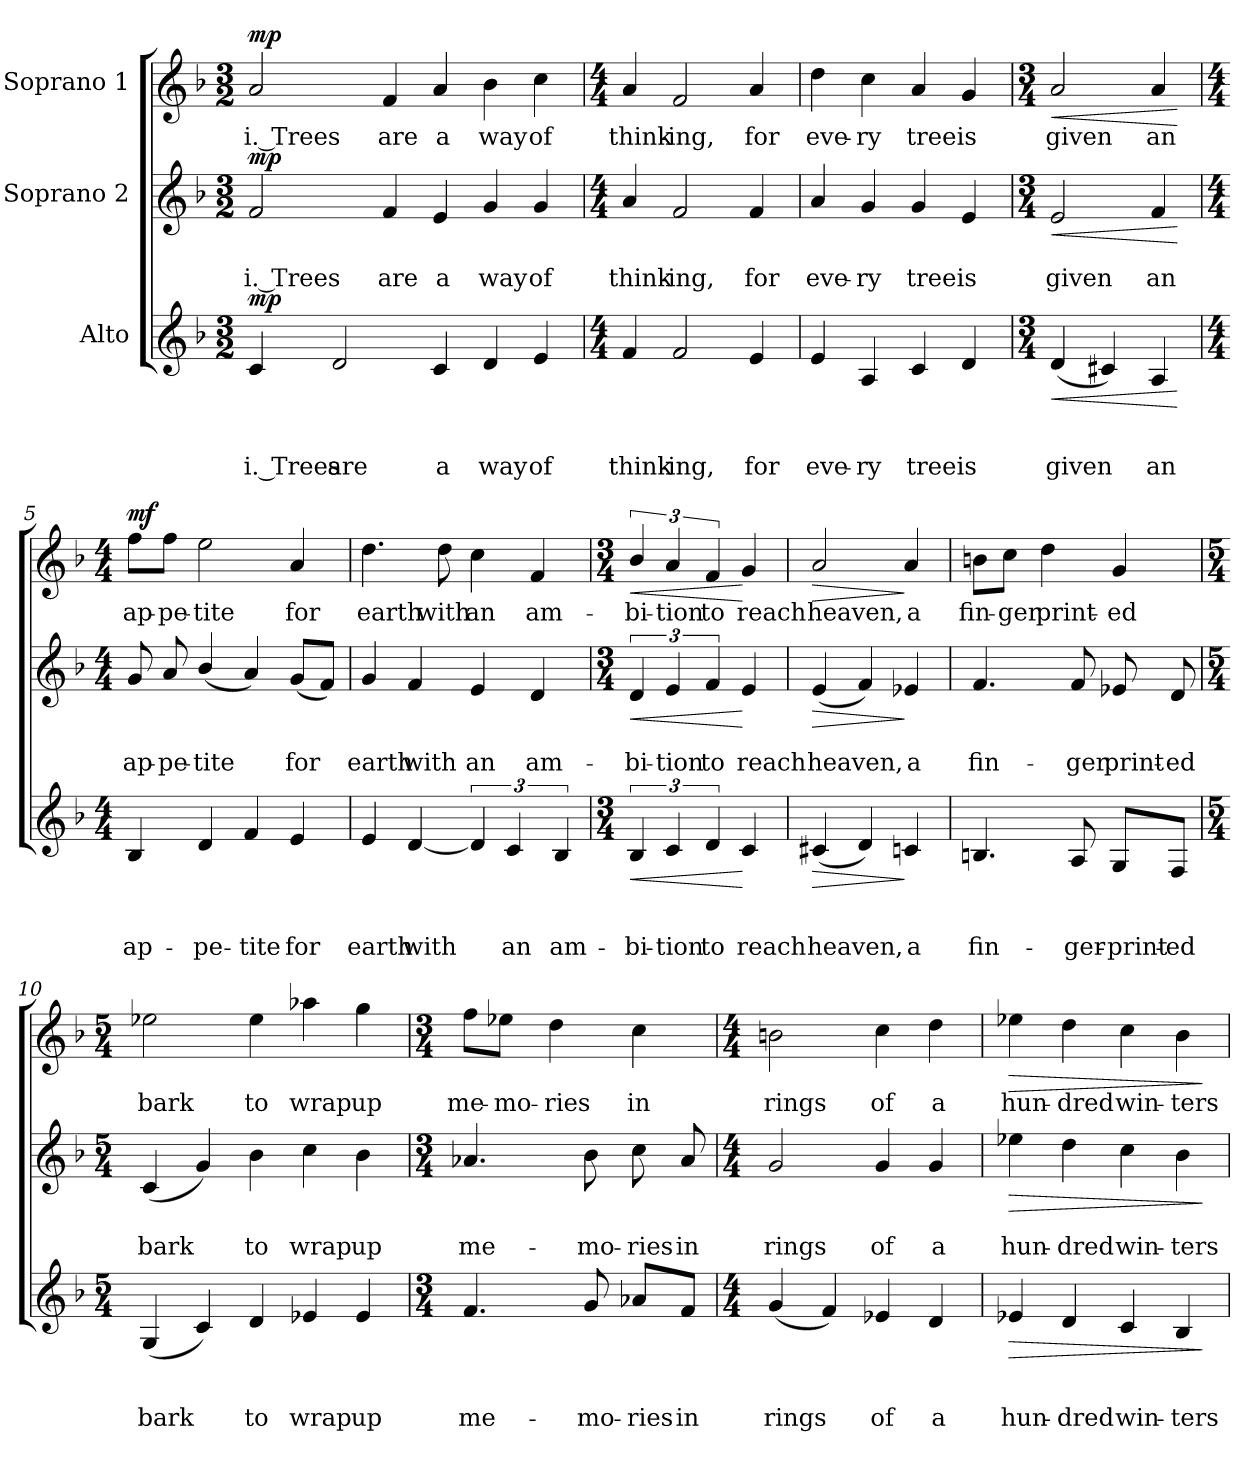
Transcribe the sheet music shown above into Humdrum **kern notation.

**kern	**text	**text	**text	**dynam	**kern	**text	**text	**dynam	**kern	**text	**dynam
*part3	*part3	*part3	*part3	*part3	*part2	*part2	*part2	*part2	*part1	*part1	*part1
*staff3	*staff3	*staff3	*staff3	*staff3	*staff2	*staff2	*staff2	*staff2	*staff1	*staff1	*staff1
*I"Alto	*	*	*	*	*I"Soprano 2	*	*	*	*I"Soprano 1	*	*
*clefG2	*	*	*	*	*clefG2	*	*	*	*clefG2	*	*
*k[b-]	*	*	*	*	*k[b-]	*	*	*	*k[b-]	*	*
*F:	*	*	*	*	*F:	*	*	*	*F:	*	*
*M3/2	*	*	*	*	*M3/2	*	*	*	*M3/2	*	*
=1	=1	=1	=1	=1	=1	=1	=1	=1	=1	=1	=1
!	!	!	!LO:LY:b:rj	!LO:DY:a	!	!	!LO:LY:b:rj	!LO:DY:a	!	!LO:LY:b:rj	!LO:DY:a
4c/	.	.	i. Trees	mp	2f/	.	i. Trees	mp	2a/	i. Trees	mp
!	!	!	!LO:LY:b	!	!	!	!	!	!	!	!
2d/	.	.	are	.	.	.	.	.	.	.	.
!	!	!	!	!	!	!	!LO:LY:b	!	!	!LO:LY:b	!
.	.	.	.	.	4f/	.	are	.	4f/	are	.
!	!	!	!LO:LY:b	!	!	!	!LO:LY:b	!	!	!LO:LY:b	!
4c/	.	.	a	.	4e/	.	a	.	4a/	a	.
!	!	!	!LO:LY:b	!	!	!	!LO:LY:b	!	!	!LO:LY:b	!
4d/	.	.	way	.	4g/	.	way	.	4b-\	way	.
!	!	!	!LO:LY:b	!	!	!	!LO:LY:b	!	!	!LO:LY:b	!
4e/	.	.	of	.	4g/	.	of	.	4cc\	of	.
=2	=2	=2	=2	=2	=2	=2	=2	=2	=2	=2	=2
*M4/4	*	*	*	*	*M4/4	*	*	*	*M4/4	*	*
!	!	!	!LO:LY:b	!	!	!	!LO:LY:b	!	!	!LO:LY:b	!
4f/	.	.	think-	.	4a/	.	think-	.	4a/	think-	.
!	!	!	!LO:LY:b:rj	!	!	!	!LO:LY:b:rj	!	!	!LO:LY:b:rj	!
2f/	.	.	-ing,	.	2f/	.	-ing,	.	2f/	-ing,	.
!	!	!	!LO:LY:b	!	!	!	!LO:LY:b	!	!	!LO:LY:b	!
4e/	.	.	for	.	4f/	.	for	.	4a/	for	.
=3	=3	=3	=3	=3	=3	=3	=3	=3	=3	=3	=3
!	!	!	!LO:LY:b	!	!	!	!LO:LY:b	!	!	!LO:LY:b	!
4e/	.	.	eve-	.	4a/	.	eve-	.	4dd\	eve-	.
!	!	!	!LO:LY:b:rj	!	!	!	!LO:LY:b:rj	!	!	!LO:LY:b:rj	!
4A/	.	.	-ry	.	4g/	.	-ry	.	4cc\	-ry	.
!	!	!	!LO:LY:b	!	!	!	!LO:LY:b	!	!	!LO:LY:b	!
4c/	.	.	tree	.	4g/	.	tree	.	4a/	tree	.
!	!	!	!LO:LY:b	!	!	!	!LO:LY:b	!	!	!LO:LY:b	!
4d/	.	.	is	.	4e/	.	is	.	4g/	is	.
=4	=4	=4	=4	=4	=4	=4	=4	=4	=4	=4	=4
*M3/4	*	*	*	*	*M3/4	*	*	*	*M3/4	*	*
!	!	!	!LO:LY:b	!LO:HP:b	!	!	!LO:LY:b	!LO:HP:b	!	!LO:LY:b	!LO:HP:b
(<4d/	.	.	given	<	2e/	.	given	<	2a/	given	<
4c#X/)	.	.	.	.	.	.	.	.	.	.	.
!	!	!	!LO:LY:b	!	!	!	!LO:LY:b	!	!	!LO:LY:b	!
4A/	.	.	an	.	4f/	.	an	.	4a/	an	.
.	.	.	.	[	.	.	.	[	.	.	[
!!LO:LB:g=z
=5	=5	=5	=5	=5	=5	=5	=5	=5	=5	=5	=5
*M4/4	*	*	*	*	*M4/4	*	*	*	*M4/4	*	*
!	!	!	!LO:LY:b	!	!	!	!LO:LY:b	!LO:DY:a	!	!LO:LY:b	!
!	!	!	!	!	!	!	!	!LO:DY:n=1:b	!	!	!LO:DY:a
4B-/	.	.	ap-	.	8g/	.	ap-	mf mf	8ff\L	ap-	mf
!	!	!	!	!	!	!	!LO:LY:b:rj	!	!	!LO:LY:b	!
.	.	.	.	.	8a/	.	-pe-	.	8ff\J	-pe-	.
!	!	!	!LO:LY:b	!	!	!	!LO:LY:b	!	!	!LO:LY:b:rj	!
4d/	.	.	-pe-	.	(<4b-/	.	-tite	.	2ee\	-tite	.
!	!	!	!LO:LY:b:rj	!	!	!	!	!	!	!	!
4f/	.	.	-tite	.	4a/)	.	.	.	.	.	.
!	!	!	!LO:LY:b	!	!	!	!LO:LY:b	!	!	!LO:LY:b	!
4e/	.	.	for	.	(<8g/L	.	for	.	4a/	for	.
.	.	.	.	.	8f/J)	.	.	.	.	.	.
=6	=6	=6	=6	=6	=6	=6	=6	=6	=6	=6	=6
!	!	!	!LO:LY:b	!	!	!	!LO:LY:b	!	!	!LO:LY:b	!
4e/	.	.	earth	.	4g/	.	earth	.	4.dd\	earth	.
!	!	!	!LO:LY:b	!	!	!	!LO:LY:b	!	!	!	!
[<4d/	.	.	with	.	4f/	.	with	.	.	.	.
!	!	!	!	!	!	!	!	!	!	!LO:LY:b	!
.	.	.	.	.	.	.	.	.	8dd\	with	.
!	!	!	!	!	!	!	!LO:LY:b	!	!	!LO:LY:b	!
6d/]	.	.	.	.	4e/	.	an	.	4cc\	an	.
!	!	!	!LO:LY:b	!	!	!	!	!	!	!	!
6c/	.	.	an	.	.	.	.	.	.	.	.
!	!	!	!	!	!	!	!LO:LY:b	!	!	!LO:LY:b	!
.	.	.	.	.	4d/	.	am-	.	4f/	am-	.
!	!	!	!LO:LY:b	!	!	!	!	!	!	!	!
6B-/	.	.	am-	.	.	.	.	.	.	.	.
=7	=7	=7	=7	=7	=7	=7	=7	=7	=7	=7	=7
*M3/4	*	*	*	*	*M3/4	*	*	*	*M3/4	*	*
!	!	!	!LO:LY:b	!LO:HP:b	!	!	!LO:LY:b	!LO:HP:b	!	!LO:LY:b	!LO:HP:b
6B-/	.	.	-bi-	<	6d/	.	-bi-	<	6b-/	-bi-	<
!	!	!	!LO:LY:b	!	!	!	!LO:LY:b	!	!	!LO:LY:b	!
6c/	.	.	-tion	.	6e/	.	-tion	.	6a/	-tion	.
!	!	!	!LO:LY:b	!	!	!	!LO:LY:b	!	!	!LO:LY:b	!
6d/	.	.	to	.	6f/	.	to	.	6f/	to	.
!	!	!	!LO:LY:b	!	!	!	!LO:LY:b	!	!	!LO:LY:b	!
4c/	.	.	reach	[	4e/	.	reach	[	4g/	reach	[
=8	=8	=8	=8	=8	=8	=8	=8	=8	=8	=8	=8
!	!	!	!LO:LY:b	!LO:HP:b	!	!	!LO:LY:b	!LO:HP:b	!	!LO:LY:b	!LO:HP:b
(<4c#X/	.	.	heaven,	>	(<4e/	.	heaven,	>	2a/	heaven,	>
4d/)	.	.	.	.	4f/)	.	.	.	.	.	.
!	!	!	!LO:LY:b	!	!	!	!LO:LY:b	!	!	!LO:LY:b	!
4cn/	.	.	a	]	4e-X/	.	a	]	4a/	a	]
!!LO:LB:g=z
=9	=9	=9	=9	=9	=9	=9	=9	=9	=9	=9	=9
!	!	!	!LO:LY:b	!	!	!	!LO:LY:b	!	!	!LO:LY:b	!
4.Bn/	.	.	fin-	.	4.f/	.	fin-	.	8bn\L	fin-	.
!	!	!	!	!	!	!	!	!	!	!LO:LY:b:rj	!
.	.	.	.	.	.	.	.	.	8cc\J	-ger	.
!	!	!	!	!	!	!	!	!	!	!LO:LY:b	!
.	.	.	.	.	.	.	.	.	4dd\	print-	.
!	!	!	!LO:LY:b	!	!	!	!LO:LY:b	!	!	!	!
8A/	.	.	-ger-	.	8f/	.	-ger	.	.	.	.
!	!	!	!LO:LY:b	!	!	!	!LO:LY:b	!	!	!LO:LY:b	!
8G/L	.	.	-print-	.	8e-X/	.	print-	.	4g/	-ed	.
!	!	!	!LO:LY:b:rj	!	!	!	!LO:LY:b:rj	!	!	!	!
8F/J	.	.	-ed	.	8d/	.	-ed	.	.	.	.
=10	=10	=10	=10	=10	=10	=10	=10	=10	=10	=10	=10
*M5/4	*	*	*	*	*M5/4	*	*	*	*M5/4	*	*
!	!	!	!LO:LY:b	!	!	!	!LO:LY:b	!	!	!LO:LY:b	!
(<4G/	.	.	bark	.	(<4c/	.	bark	.	2ee-X\	bark	.
4c/)	.	.	.	.	4g/)	.	.	.	.	.	.
!	!	!	!LO:LY:b	!	!	!	!LO:LY:b	!	!	!LO:LY:b	!
4d/	.	.	to	.	4b-\	.	to	.	4ee-\	to	.
!	!	!	!LO:LY:b	!	!	!	!LO:LY:b	!	!	!LO:LY:b	!
4e-X/	.	.	wrap	.	4cc\	.	wrap	.	4aa-X\	wrap	.
!	!	!	!LO:LY:b	!	!	!	!LO:LY:b	!	!	!LO:LY:b	!
4e-/	.	.	up	.	4b-\	.	up	.	4gg\	up	.
=11	=11	=11	=11	=11	=11	=11	=11	=11	=11	=11	=11
*M3/4	*	*	*	*	*M3/4	*	*	*	*M3/4	*	*
!	!	!	!LO:LY:b	!	!	!	!LO:LY:b	!	!	!LO:LY:b	!
4.f/	.	.	me-	.	4.a-X/	.	me-	.	8ff\L	me-	.
!	!	!	!	!	!	!	!	!	!	!LO:LY:b	!
.	.	.	.	.	.	.	.	.	8ee-X\J	-mo-	.
!	!	!	!	!	!	!	!	!	!	!LO:LY:b:rj	!
.	.	.	.	.	.	.	.	.	4dd\	-ries	.
!	!	!	!LO:LY:b	!	!	!	!LO:LY:b	!	!	!	!
8g/	.	.	-mo-	.	8b-\	.	-mo-	.	.	.	.
!	!	!	!LO:LY:b:rj	!	!	!	!LO:LY:b:rj	!	!	!LO:LY:b	!
8a-X/L	.	.	-ries	.	8cc\	.	-ries	.	4cc\	in	.
!	!	!	!LO:LY:b	!	!	!	!LO:LY:b	!	!	!	!
8f/J	.	.	in	.	8a-/	.	in	.	.	.	.
=12	=12	=12	=12	=12	=12	=12	=12	=12	=12	=12	=12
*M4/4	*	*	*	*	*M4/4	*	*	*	*M4/4	*	*
!	!	!	!LO:LY:b	!	!	!	!LO:LY:b	!	!	!LO:LY:b	!
(<4g/	.	.	rings	.	2g/	.	rings	.	2bn\	rings	.
4f/)	.	.	.	.	.	.	.	.	.	.	.
!	!	!	!LO:LY:b	!	!	!	!LO:LY:b	!	!	!LO:LY:b	!
4e-X/	.	.	of	.	4g/	.	of	.	4cc\	of	.
!	!	!	!LO:LY:b	!	!	!	!LO:LY:b	!	!	!LO:LY:b	!
4d/	.	.	a	.	4g/	.	a	.	4dd\	a	.
!!LO:PB:g=z
=13	=13	=13	=13	=13	=13	=13	=13	=13	=13	=13	=13
!	!	!	!LO:LY:b	!LO:HP:b	!	!	!LO:LY:b	!LO:HP:b	!	!LO:LY:b	!LO:HP:b
4e-X/	.	.	hun-	>	4ee-X\	.	hun-	>	4ee-X\	hun-	>
!	!	!	!LO:LY:b:rj	!	!	!	!LO:LY:b:rj	!	!	!LO:LY:b:rj	!
4d/	.	.	-dred	.	4dd\	.	-dred	.	4dd\	-dred	.
!	!	!	!LO:LY:b	!	!	!	!LO:LY:b	!	!	!LO:LY:b	!
4c/	.	.	win-	.	4cc\	.	win-	.	4cc\	win-	.
!	!	!	!LO:LY:b:rj	!	!	!	!LO:LY:b:rj	!	!	!LO:LY:b:rj	!
4B-/	.	.	-ters	.	4b-\	.	-ters	.	4b-\	-ters	.
.	.	.	.	]	.	.	.	]	.	.	]
=	=	=	=	=	=	=	=	=	=	=	=
*-	*-	*-	*-	*-	*-	*-	*-	*-	*-	*-	*-
